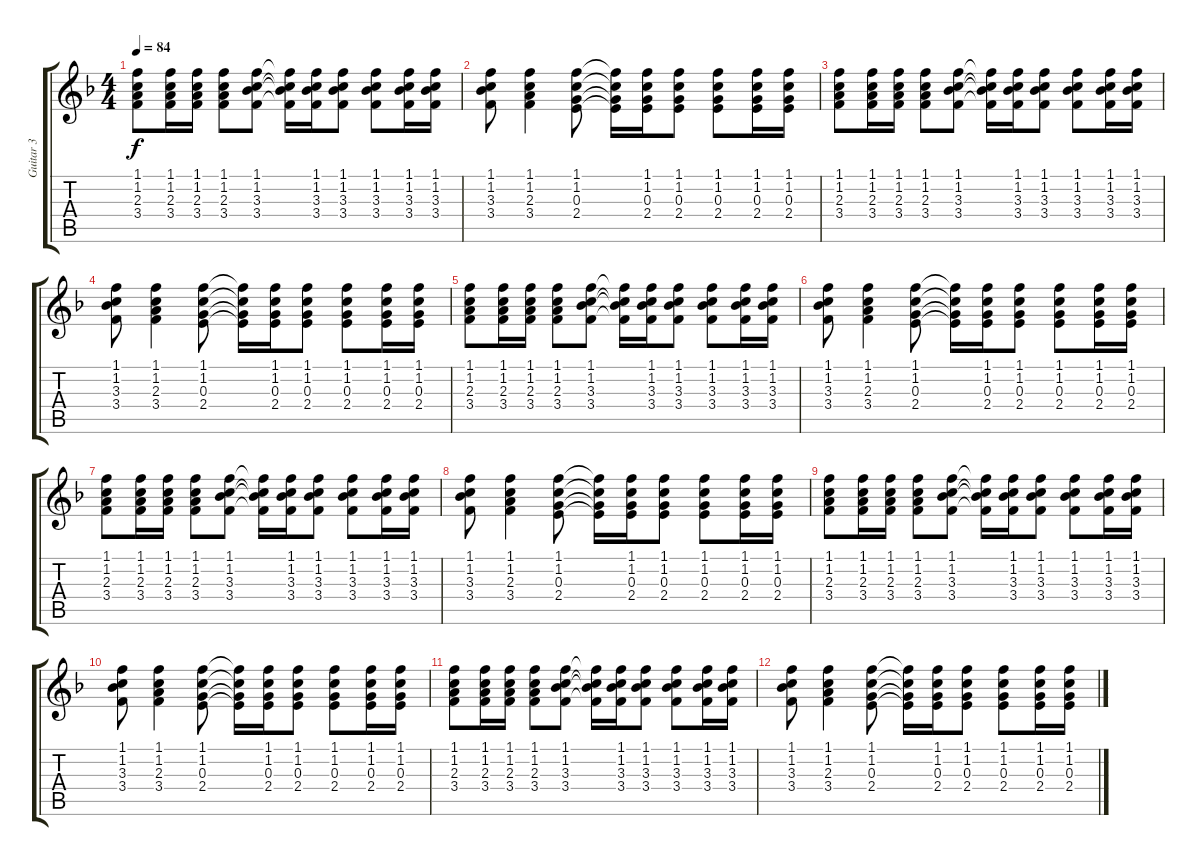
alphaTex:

\track ("Guitar 3" "Guitar 3") {mute instrument acousticguitarnylon}
\staff {score tabs}
\tuning (E4 B3 G3 D3 A2 E2) {hide}
\ts (4 4)
\tempo 84
\clef g2
\ks f
(1.1 1.2 2.3 3.4).8{dy f} (1.1 1.2 2.3 3.4).16 (1.1 1.2 2.3 3.4).16 (1.1 1.2 2.3 3.4).8 (1.1 1.2 3.3 3.4).8 (1.1{t} 1.2{t} 3.3{t} 3.4{t}).16 (1.1 1.2 3.3 3.4).16 (1.1 1.2 3.3 3.4).8 (1.1 1.2 3.3 3.4).8 (1.1 1.2 3.3 3.4).16 (1.1 1.2 3.3 3.4).16 |
(1.1 1.2 3.3 3.4).8 (1.1 1.2 2.3 3.4).4 (1.1 1.2 0.3 2.4).8 (1.1{t} 1.2{t} 0.3{t} 2.4{t}).16 (1.1 1.2 0.3 2.4).16 (1.1 1.2 0.3 2.4).8 (1.1 1.2 0.3 2.4).8 (1.1 1.2 0.3 2.4).16 (1.1 1.2 0.3 2.4).16 |
(1.1 1.2 2.3 3.4).8 (1.1 1.2 2.3 3.4).16 (1.1 1.2 2.3 3.4).16 (1.1 1.2 2.3 3.4).8 (1.1 1.2 3.3 3.4).8 (1.1{t} 1.2{t} 3.3{t} 3.4{t}).16 (1.1 1.2 3.3 3.4).16 (1.1 1.2 3.3 3.4).8 (1.1 1.2 3.3 3.4).8 (1.1 1.2 3.3 3.4).16 (1.1 1.2 3.3 3.4).16 |
(1.1 1.2 3.3 3.4).8 (1.1 1.2 2.3 3.4).4 (1.1 1.2 0.3 2.4).8 (1.1{t} 1.2{t} 0.3{t} 2.4{t}).16 (1.1 1.2 0.3 2.4).16 (1.1 1.2 0.3 2.4).8 (1.1 1.2 0.3 2.4).8 (1.1 1.2 0.3 2.4).16 (1.1 1.2 0.3 2.4).16 |
(1.1 1.2 2.3 3.4).8 (1.1 1.2 2.3 3.4).16 (1.1 1.2 2.3 3.4).16 (1.1 1.2 2.3 3.4).8 (1.1 1.2 3.3 3.4).8 (1.1{t} 1.2{t} 3.3{t} 3.4{t}).16 (1.1 1.2 3.3 3.4).16 (1.1 1.2 3.3 3.4).8 (1.1 1.2 3.3 3.4).8 (1.1 1.2 3.3 3.4).16 (1.1 1.2 3.3 3.4).16 |
(1.1 1.2 3.3 3.4).8 (1.1 1.2 2.3 3.4).4 (1.1 1.2 0.3 2.4).8 (1.1{t} 1.2{t} 0.3{t} 2.4{t}).16 (1.1 1.2 0.3 2.4).16 (1.1 1.2 0.3 2.4).8 (1.1 1.2 0.3 2.4).8 (1.1 1.2 0.3 2.4).16 (1.1 1.2 0.3 2.4).16 |
(1.1 1.2 2.3 3.4).8 (1.1 1.2 2.3 3.4).16 (1.1 1.2 2.3 3.4).16 (1.1 1.2 2.3 3.4).8 (1.1 1.2 3.3 3.4).8 (1.1{t} 1.2{t} 3.3{t} 3.4{t}).16 (1.1 1.2 3.3 3.4).16 (1.1 1.2 3.3 3.4).8 (1.1 1.2 3.3 3.4).8 (1.1 1.2 3.3 3.4).16 (1.1 1.2 3.3 3.4).16 |
(1.1 1.2 3.3 3.4).8 (1.1 1.2 2.3 3.4).4 (1.1 1.2 0.3 2.4).8 (1.1{t} 1.2{t} 0.3{t} 2.4{t}).16 (1.1 1.2 0.3 2.4).16 (1.1 1.2 0.3 2.4).8 (1.1 1.2 0.3 2.4).8 (1.1 1.2 0.3 2.4).16 (1.1 1.2 0.3 2.4).16 |
(1.1 1.2 2.3 3.4).8{volume 10} (1.1 1.2 2.3 3.4).16 (1.1 1.2 2.3 3.4).16 (1.1 1.2 2.3 3.4).8 (1.1 1.2 3.3 3.4).8 (1.1{t} 1.2{t} 3.3{t} 3.4{t}).16 (1.1 1.2 3.3 3.4).16 (1.1 1.2 3.3 3.4).8 (1.1 1.2 3.3 3.4).8 (1.1 1.2 3.3 3.4).16 (1.1 1.2 3.3 3.4).16 |
(1.1 1.2 3.3 3.4).8{volume 9} (1.1 1.2 2.3 3.4).4 (1.1 1.2 0.3 2.4).8 (1.1{t} 1.2{t} 0.3{t} 2.4{t}).16 (1.1 1.2 0.3 2.4).16 (1.1 1.2 0.3 2.4).8 (1.1 1.2 0.3 2.4).8 (1.1 1.2 0.3 2.4).16 (1.1 1.2 0.3 2.4).16 |
(1.1 1.2 2.3 3.4).8{volume 8} (1.1 1.2 2.3 3.4).16 (1.1 1.2 2.3 3.4).16 (1.1 1.2 2.3 3.4).8 (1.1 1.2 3.3 3.4).8 (1.1{t} 1.2{t} 3.3{t} 3.4{t}).16 (1.1 1.2 3.3 3.4).16 (1.1 1.2 3.3 3.4).8 (1.1 1.2 3.3 3.4).8 (1.1 1.2 3.3 3.4).16 (1.1 1.2 3.3 3.4).16 |
(1.1 1.2 3.3 3.4).8{volume 7} (1.1 1.2 2.3 3.4).4 (1.1 1.2 0.3 2.4).8 (1.1{t} 1.2{t} 0.3{t} 2.4{t}).16 (1.1 1.2 0.3 2.4).16 (1.1 1.2 0.3 2.4).8 (1.1 1.2 0.3 2.4).8 (1.1 1.2 0.3 2.4).16 (1.1 1.2 0.3 2.4).16
